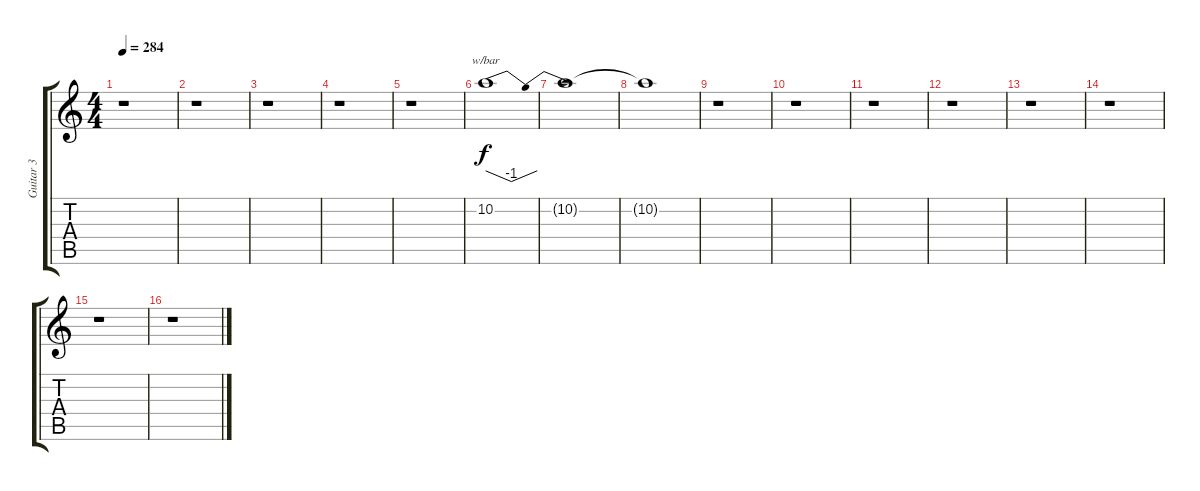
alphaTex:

\track ("Guitar 3" "Guitar 3") {instrument distortionguitar}
\staff {score tabs}
\tuning (E4 B3 G3 D3 A2 E2) {hide}
\ts (4 4)
\tempo 284
\clef g2
\ks c
r.1{dy f} |
r.1 |
r.1 |
r.1 |
r.1 |
10.2.1{tbe (dip default 0 0 30 -4 60 0)} |
10.2{t}.1 |
10.2{t}.1 |
r.1 |
r.1 |
r.1 |
r.1 |
r.1 |
r.1 |
r.1 |
r.1
